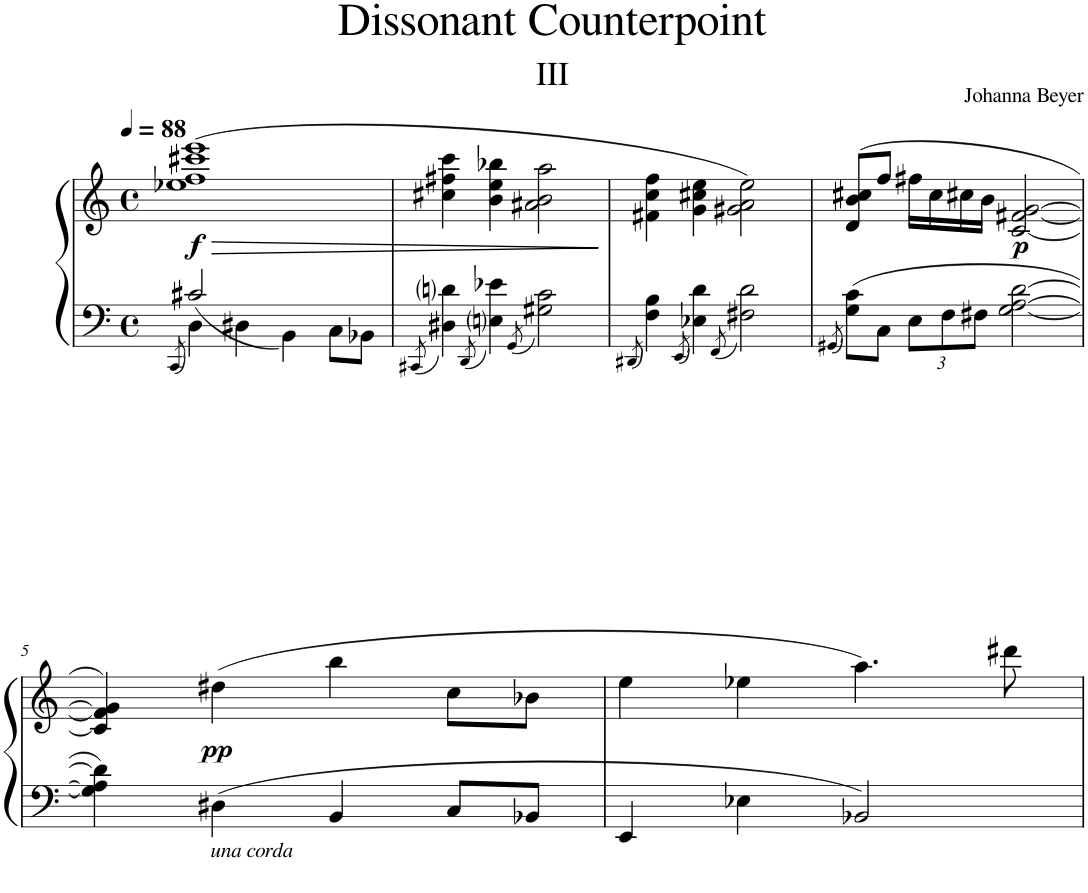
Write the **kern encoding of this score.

**kern	**kern	**dynam
*part1	*part1	*part1
*staff2	*staff1	*staff1/2
*I"Piano	*	*
*I'Pno.	*	*
*clefF4	*clefG2	*
*k[]	*k[]	*
*M4/4	*M4/4	*
*met(c)	*met(c)	*
*MM88	*MM88	*
=1	=1	=1
*^	*	*
.	8qCC/	.	.
!	!	!	!LO:HP:b
!	!	!	!LO:DY:n=1:b
2c#X/	4D\	(1ee-X 1ff 1ccc#X 1eee	> f
.	4D#X\	.	.
2ryy	4BB\	.	.
.	8C\L	.	.
.	8BB-X\J	.	.
*v	*v	*	*
=2	=2	=2
8qCC#X/	.	.
4D#X\ 4dni\	4cc#X\ 4ff#X\ 4ccc\	.
8qDD/	.	.
4Eni\ 4e-X\	4b\ 4ee\ 4bb-X\	.
8qGG/	.	.
2G#X\ 2c\	2a#X\ 2b\ 2aa\	.
.	.	]
=3	=3	=3
8qDD#X/	.	.
4F\ 4B\	4f#X\ 4cc\ 4ff\	.
8qEE/	.	.
4E-X\ 4d\	4g\ 4cc#X\ 4ee\	.
8qFF/	.	.
2F#X\ 2d\	2g#X\ 2a\ 2ee\)	.
=4	=4	=4
8qGG#X/	.	.
8G\ 8c\L	(8d/ 8b/ 8cc#X/L	.
8C\J	8ff/J	.
*Xbrackettup	*	*
12E\L	16ff#X\LL	.
.	16cc#\	.
12F\	.	.
.	16cc#X\	.
12F#X\J	.	.
.	16b\JJ	.
!	!	!LO:DY:b
[2G\ [2A\ [2d\	[2c/ [2f#X/ [2g/	p
!!LO:LB:g=z
=5	=5	=5
4G\] 4A\] 4d\]	4c/] 4f#/] 4g/])	.
!LO:TX:b:i:t=una corda	!	!
!	!	!LO:DY:a=2
4D#X\	(4dd#X\	pp
4BB/	4bb\	.
8C/L	8cc\L	.
8BB-X/J	8b-X\J	.
=6	=6	=6
4EE/	4ee\	.
4E-X\	4ee-X\	.
2BB-X/	4.aa\)	.
.	8ddd#X\	.
=	=	=
*-	*-	*-
